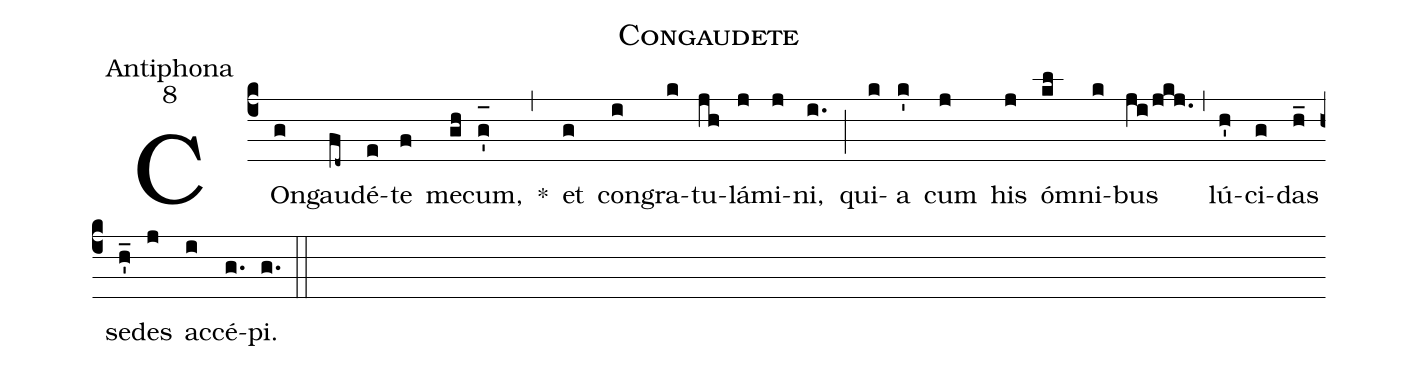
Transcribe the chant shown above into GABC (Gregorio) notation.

name:Congaudete;
office-part:Antiphona;
mode:8;
%%
(c4) COn(g)gau(fd~)dé(e)te(f) me(gh)cum,(g'_[oh:h]) *(,) et(g) con(i)gra(k)tu(jh)lá(j)mi(j)ni,(i.) (;) qui(k)a(k') cum(j) his(j) ó(kl)mni(k)bus(ji/jkj.) (,) lú(h')ci(g)das(h_) se(h'_)des(j) ac(i)cé(g.)pi.(g.) (::)

%<eu>E(j) u(j) o(i) u(j) a(h) e.</eu>(g.) (::)
